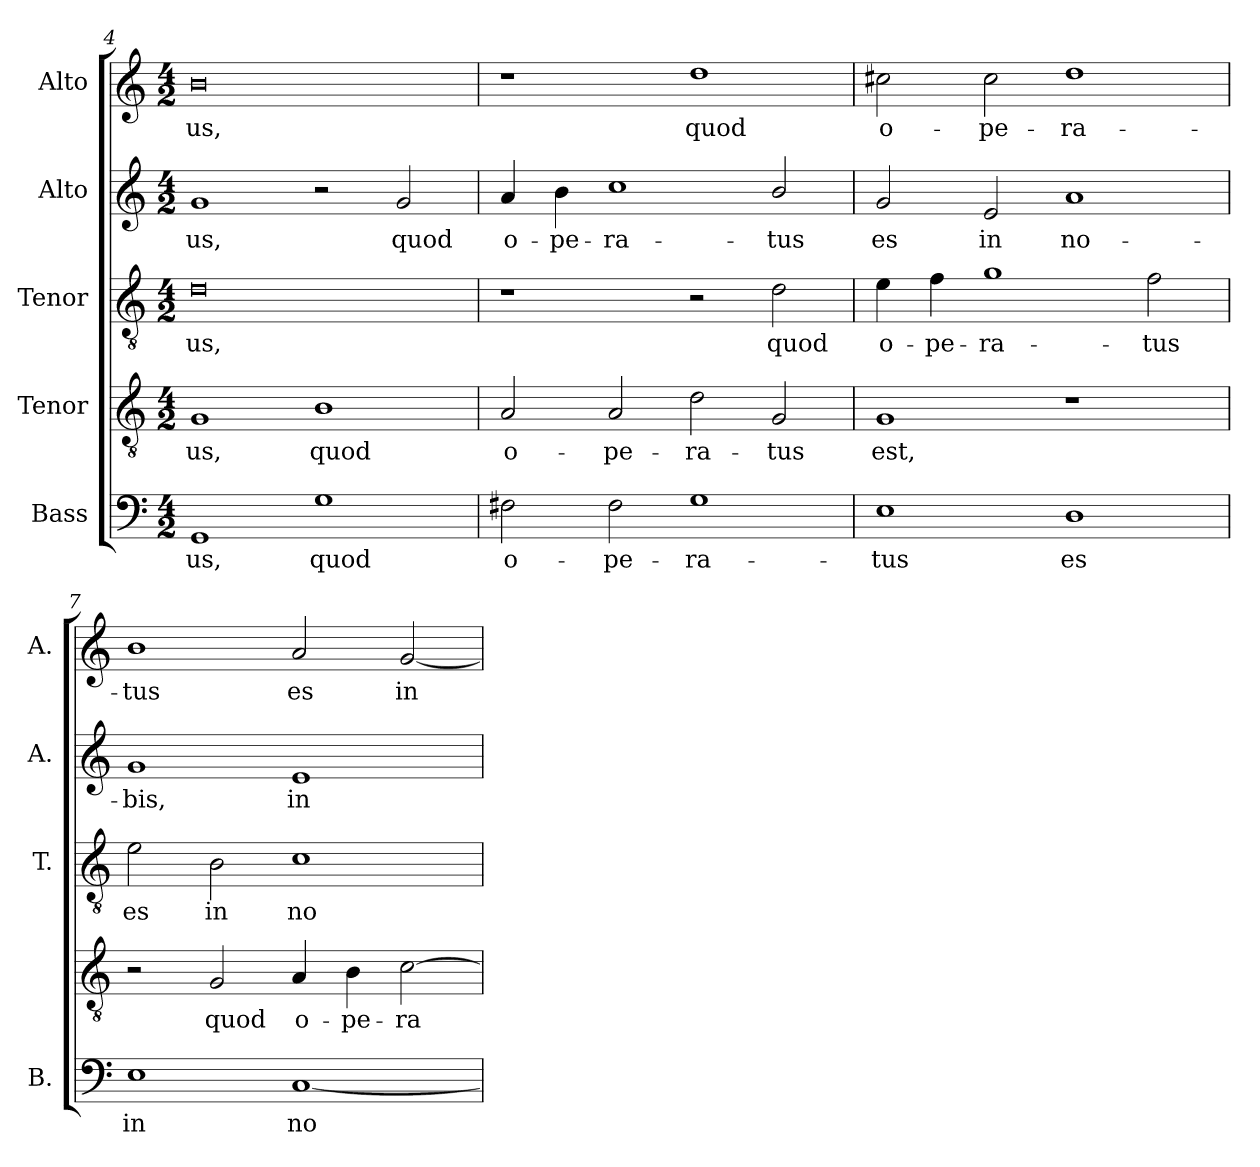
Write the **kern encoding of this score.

**kern	**text	**kern	**text	**kern	**text	**kern	**text	**kern	**text
*part5	*part5	*part4	*part4	*part3	*part3	*part2	*part2	*part1	*part1
*staff5	*staff5	*staff4	*staff4	*staff3	*staff3	*staff2	*staff2	*staff1	*staff1
*I"Bass	*	*I"Tenor	*	*I"Tenor	*	*I"Alto	*	*I"Alto	*
*I'B.	*	*	*	*I'T.	*	*I'A.	*	*I'A.	*
*clefF4	*	*clefGv2	*	*clefGv2	*	*clefG2	*	*clefG2	*
*	*	*ITrd7c12	*	*ITrd7c12	*	*	*	*	*
*k[]	*	*k[]	*	*k[]	*	*k[]	*	*k[]	*
*C:	*	*C:	*	*C:	*	*C:	*	*C:	*
*M4/2	*	*M4/2	*	*M4/2	*	*M4/2	*	*M4/2	*
=4	=4	=4	=4	=4	=4	=4	=4	=4	=4
!	!LO:LY:b:color=#000000	!	!	!	!	!	!	!	!
!	!	!	!LO:LY:b:color=#000000	!	!	!	!	!	!
!	!	!	!	!	!LO:LY:b:color=#000000	!	!	!	!
!	!	!	!	!	!	!	!LO:LY:b:color=#000000	!	!
!	!	!	!	!	!	!	!	!	!LO:LY:b:color=#000000
1GGi	-us,	1GGi	-us,	0Di	-us,	1gi	-us,	0bi	-us,
!	!LO:LY:b:color=#000000	!	!	!	!	!	!	!	!
!	!	!	!LO:LY:b:color=#000000	!	!	!	!	!	!
1Gi	quod	1BBi	quod	.	.	2r	.	.	.
!	!	!	!	!	!	!	!LO:LY:b:color=#000000	!	!
.	.	.	.	.	.	2gi/	quod	.	.
!!LO:LB:g=z
=5	=5	=5	=5	=5	=5	=5	=5	=5	=5
!	!LO:LY:b:color=#000000	!	!	!	!	!	!	!	!
!	!	!	!LO:LY:b:color=#000000	!	!	!	!	!	!
!	!	!	!	!	!	!	!LO:LY:b:color=#000000	!	!
2F#Xi\	o-	2AAi/	o-	1r	.	4ai/	o-	1r	.
!	!	!	!	!	!	!	!LO:LY:b:color=#000000	!	!
.	.	.	.	.	.	4bi\	-pe-	.	.
!	!LO:LY:b:color=#000000	!	!	!	!	!	!	!	!
!	!	!	!LO:LY:b:color=#000000	!	!	!	!	!	!
!	!	!	!	!	!	!	!LO:LY:b:color=#000000	!	!
2F#i\	-pe-	2AAi/	-pe-	.	.	1cci	-ra-	.	.
!	!LO:LY:b:color=#000000	!	!	!	!	!	!	!	!
!	!	!	!LO:LY:b:color=#000000	!	!	!	!	!	!
!	!	!	!	!	!	!	!	!	!LO:LY:b:color=#000000
1Gi	-ra-	2Di\	-ra-	2r	.	.	.	1ddi	quod
!	!	!	!LO:LY:b:color=#000000	!	!	!	!	!	!
!	!	!	!	!	!LO:LY:b:color=#000000	!	!	!	!
!	!	!	!	!	!	!	!LO:LY:b:color=#000000	!	!
.	.	2GGi/	-tus	2Di\	quod	2bi/	-tus	.	.
=6	=6	=6	=6	=6	=6	=6	=6	=6	=6
!	!LO:LY:b:color=#000000	!	!	!	!	!	!	!	!
!	!	!	!LO:LY:b:color=#000000	!	!	!	!	!	!
!	!	!	!	!	!LO:LY:b:color=#000000	!	!	!	!
!	!	!	!	!	!	!	!LO:LY:b:color=#000000	!	!
!	!	!	!	!	!	!	!	!	!LO:LY:b:color=#000000
1Ei	-tus	1GGi	est,	4Ei\	o-	2gi/	es	2cc#Xi\	o-
!	!	!	!	!	!LO:LY:b:color=#000000	!	!	!	!
.	.	.	.	4Fi\	-pe-	.	.	.	.
!	!	!	!	!	!LO:LY:b:color=#000000	!	!	!	!
!	!	!	!	!	!	!	!LO:LY:b:color=#000000	!	!
!	!	!	!	!	!	!	!	!	!LO:LY:b:color=#000000
.	.	.	.	1Gi	-ra-	2ei/	in	2cc#i\	-pe-
!	!LO:LY:b:color=#000000	!	!	!	!	!	!	!	!
!	!	!	!	!	!	!	!LO:LY:b:color=#000000	!	!
!	!	!	!	!	!	!	!	!	!LO:LY:b:color=#000000
1Di	es	1r	.	.	.	1ai	no-	1ddi	-ra-
!	!	!	!	!	!LO:LY:b:color=#000000	!	!	!	!
.	.	.	.	2Fi\	-tus	.	.	.	.
=7	=7	=7	=7	=7	=7	=7	=7	=7	=7
!	!LO:LY:b:color=#000000	!	!	!	!	!	!	!	!
!	!	!	!	!	!LO:LY:b:color=#000000	!	!	!	!
!	!	!	!	!	!	!	!LO:LY:b:color=#000000	!	!
!	!	!	!	!	!	!	!	!	!LO:LY:b:color=#000000
1Ei	in	2r	.	2Ei\	es	1gi	-bis,	1bi	-tus
!	!	!	!LO:LY:b:color=#000000	!	!	!	!	!	!
!	!	!	!	!	!LO:LY:b:color=#000000	!	!	!	!
.	.	2GGi/	quod	2BBi\	in	.	.	.	.
!	!LO:LY:b:color=#000000	!	!	!	!	!	!	!	!
!	!	!	!LO:LY:b:color=#000000	!	!	!	!	!	!
!	!	!	!	!	!LO:LY:b:color=#000000	!	!	!	!
!	!	!	!	!	!	!	!LO:LY:b:color=#000000	!	!
!	!	!	!	!	!	!	!	!	!LO:LY:b:color=#000000
[1Ci	no-	4AAi/	o-	1Ci	no-	1ei	in	2ai/	es
!	!	!	!LO:LY:b:color=#000000	!	!	!	!	!	!
.	.	4BBi\	-pe-	.	.	.	.	.	.
!	!	!	!LO:LY:b:color=#000000	!	!	!	!	!	!
!	!	!	!	!	!	!	!	!	!LO:LY:b:color=#000000
.	.	[2Ci\	-ra-	.	.	.	.	[2gi/	in
=	=	=	=	=	=	=	=	=	=
*-	*-	*-	*-	*-	*-	*-	*-	*-	*-
